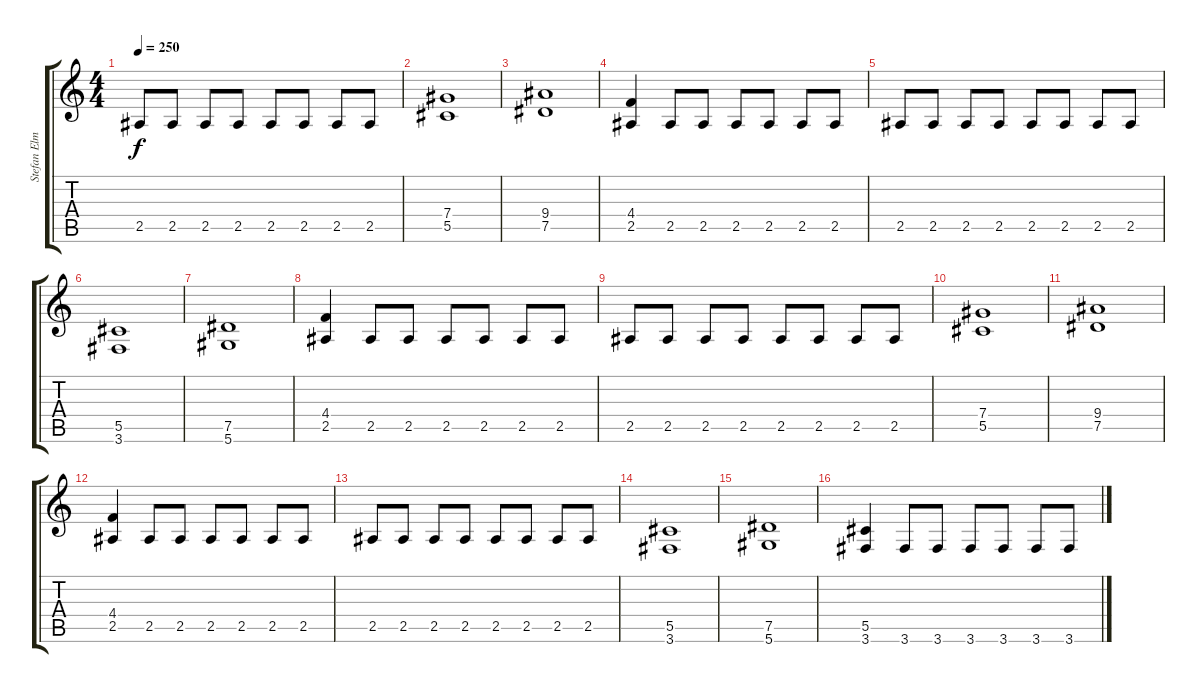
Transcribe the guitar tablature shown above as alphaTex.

\track ("Stefan Elmgren (Rhythm Guitar)" "Stefan Elm") {instrument distortionguitar}
\staff {score tabs}
\tuning (Eb4 Bb3 Gb3 Db3 Ab2 Eb2) {hide}
\ts (4 4)
\tempo 250
\clef g2
\ks c
2.5.8{dy f} 2.5.8 2.5.8 2.5.8 2.5.8 2.5.8 2.5.8 2.5.8 |
(7.4 5.5).1 |
(9.4 7.5).1 |
(4.4 2.5).4 2.5.8 2.5.8 2.5.8 2.5.8 2.5.8 2.5.8 |
2.5.8 2.5.8 2.5.8 2.5.8 2.5.8 2.5.8 2.5.8 2.5.8 |
(5.5 3.6).1 |
(7.5 5.6).1 |
(4.4 2.5).4 2.5.8 2.5.8 2.5.8 2.5.8 2.5.8 2.5.8 |
2.5.8 2.5.8 2.5.8 2.5.8 2.5.8 2.5.8 2.5.8 2.5.8 |
(7.4 5.5).1 |
(9.4 7.5).1 |
(4.4 2.5).4 2.5.8 2.5.8 2.5.8 2.5.8 2.5.8 2.5.8 |
2.5.8 2.5.8 2.5.8 2.5.8 2.5.8 2.5.8 2.5.8 2.5.8 |
(5.5 3.6).1 |
(7.5 5.6).1 |
(5.5 3.6).4 3.6.8 3.6.8 3.6.8 3.6.8 3.6.8 3.6.8
